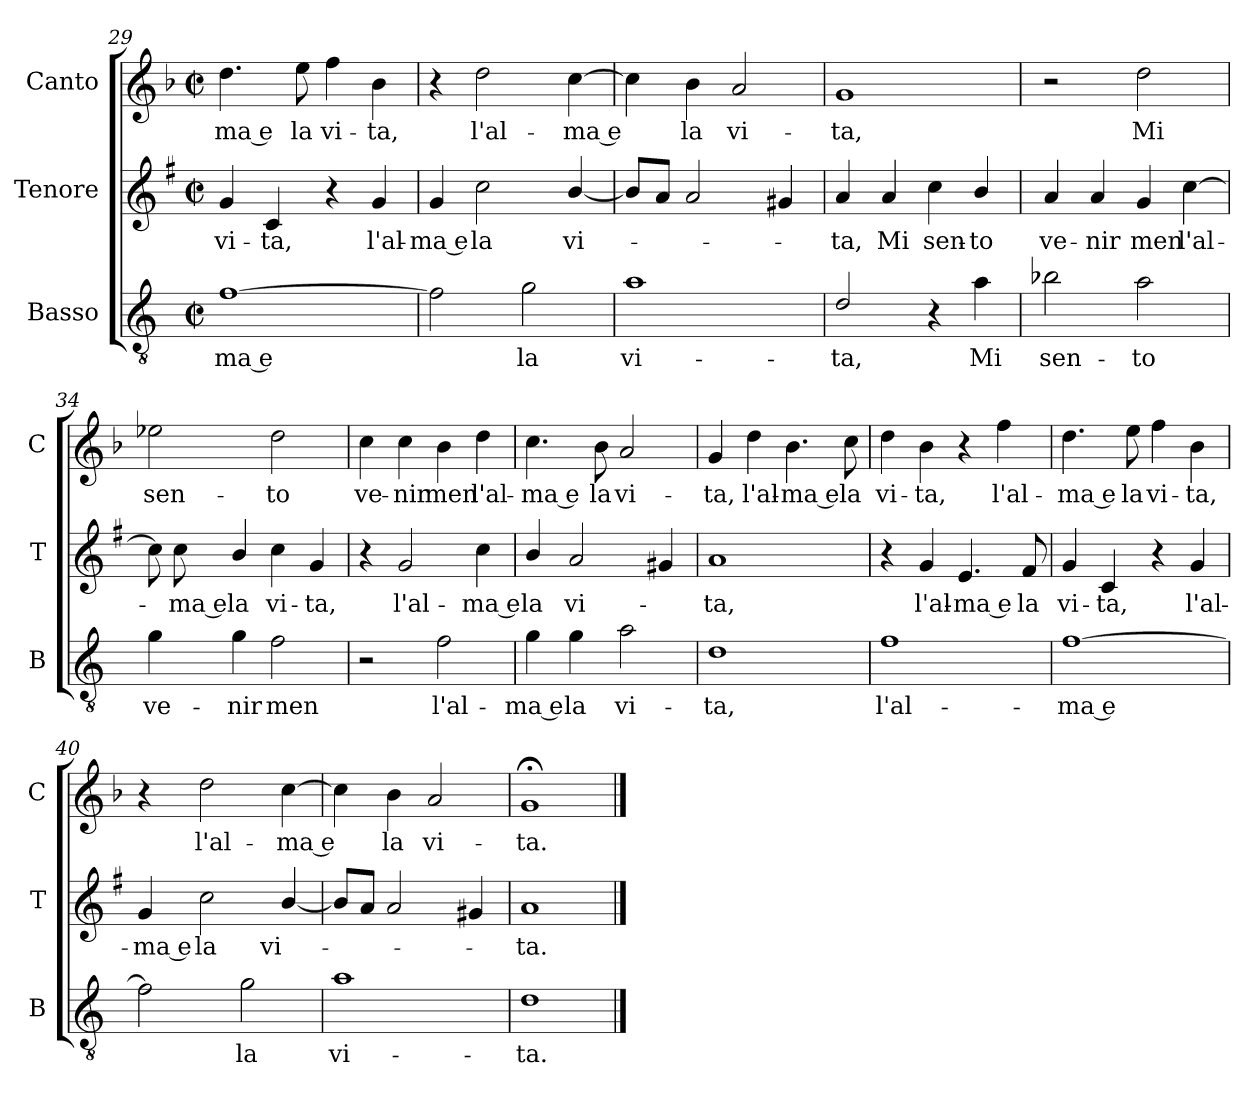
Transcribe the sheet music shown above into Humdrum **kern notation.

**kern	**text	**kern	**text	**kern	**text
*part3	*part3	*part2	*part2	*part1	*part1
*staff3	*staff3	*staff2	*staff2	*staff1	*staff1
*I"Basso	*	*I"Tenore	*	*I"Canto	*
*I'B	*	*I'T	*	*I'C	*
*clefGv2	*	*clefG2	*	*clefG2	*
*ITrd4c7	*	*ITrd1c2	*	*	*
*k[b-]	*	*k[b-]	*	*k[b-]	*
*F:	*	*F:	*	*F:	*
*M2/2	*	*M2/2	*	*M2/2	*
*met(c|)	*	*met(c|)	*	*met(c|)	*
=29	=29	=29	=29	=29	=29
!	!LO:LY:b	!	!LO:LY:b	!	!LO:LY:b
[1B-	-ma e	4f/	vi-	4.dd\	-ma e
!	!	!	!LO:LY:b	!	!
.	.	4B-/	-ta,	.	.
!	!	!	!	!	!LO:LY:b
.	.	.	.	8ee\	la
!	!	!	!	!	!LO:LY:b
.	.	4r	.	4ff\	vi-
!	!	!	!LO:LY:b	!	!LO:LY:b
.	.	4f/	l'al-	4b-\	-ta,
=30	=30	=30	=30	=30	=30
!	!	!	!LO:LY:b	!	!
2B-\]	.	4f/	-ma e	4r	.
!	!	!	!LO:LY:b	!	!LO:LY:b
.	.	2b-\	la	2dd\	l'al-
!	!LO:LY:b	!	!	!	!
2c\	la	.	.	.	.
!	!	!	!LO:LY:b	!	!LO:LY:b
.	.	[4a/	vi-	[4cc\	-ma e
=31	=31	=31	=31	=31	=31
!	!LO:LY:b	!	!	!	!
1d	vi-	8a/L]	.	4cc\]	.
.	.	8g/J	.	.	.
!	!	!	!	!	!LO:LY:b
.	.	2g/	.	4b-\	la
!	!	!	!	!	!LO:LY:b
.	.	.	.	2a/	vi-
.	.	4f#X/	.	.	.
!!LO:LB:g=z
=32	=32	=32	=32	=32	=32
!	!LO:LY:b	!	!LO:LY:b	!	!LO:LY:b
2G/	-ta,	4g/	-ta,	1g	-ta,
!	!	!	!LO:LY:b	!	!
.	.	4g/	Mi	.	.
!	!	!	!LO:LY:b	!	!
4r	.	4b-\	sen-	.	.
!	!LO:LY:b	!	!LO:LY:b	!	!
4d\	Mi	4a/	-to	.	.
=33	=33	=33	=33	=33	=33
!	!LO:LY:b	!	!LO:LY:b	!	!
2e-X\	sen-	4g/	ve-	2r	.
!	!	!	!LO:LY:b	!	!
.	.	4g/	-nir	.	.
!	!LO:LY:b	!	!LO:LY:b	!	!LO:LY:b
2d\	-to	4f/	men	2dd\	Mi
!	!	!	!LO:LY:b	!	!
.	.	[4b-\	l'al-	.	.
=34	=34	=34	=34	=34	=34
!	!LO:LY:b	!	!	!	!LO:LY:b
4c\	ve-	8b-\]	.	2ee-X\	sen-
!	!	!	!LO:LY:b	!	!
.	.	8b-\	-ma e	.	.
!	!LO:LY:b	!	!LO:LY:b	!	!
4c\	-nir	4a/	la	.	.
!	!LO:LY:b	!	!LO:LY:b	!	!LO:LY:b
2B-\	men	4b-\	vi-	2dd\	-to
!	!	!	!LO:LY:b	!	!
.	.	4f/	-ta,	.	.
=35	=35	=35	=35	=35	=35
!	!	!	!	!	!LO:LY:b
2r	.	4r	.	4cc\	ve-
!	!	!	!LO:LY:b	!	!LO:LY:b
.	.	2f/	l'al-	4cc\	-nir
!	!LO:LY:b	!	!	!	!LO:LY:b
2B-\	l'al-	.	.	4b-\	men
!	!	!	!LO:LY:b	!	!LO:LY:b
.	.	4b-\	-ma e	4dd\	l'al-
=36	=36	=36	=36	=36	=36
!	!LO:LY:b	!	!LO:LY:b	!	!LO:LY:b
4c\	-ma e	4a/	la	4.cc\	-ma e
!	!LO:LY:b	!	!LO:LY:b	!	!
4c\	la	2g/	vi-	.	.
!	!	!	!	!	!LO:LY:b
.	.	.	.	8b-\	la
!	!LO:LY:b	!	!	!	!LO:LY:b
2d\	vi-	.	.	2a/	vi-
.	.	4f#X/	.	.	.
!!LO:PB:g=z
=37	=37	=37	=37	=37	=37
!	!LO:LY:b	!	!LO:LY:b	!	!LO:LY:b
1G	-ta,	1g	-ta,	4g/	-ta,
!	!	!	!	!	!LO:LY:b
.	.	.	.	4dd\	l'al-
!	!	!	!	!	!LO:LY:b
.	.	.	.	4.b-\	-ma e
!	!	!	!	!	!LO:LY:b
.	.	.	.	8cc\	la
=38	=38	=38	=38	=38	=38
!	!LO:LY:b	!	!	!	!LO:LY:b
1B-	l'al-	4r	.	4dd\	vi-
!	!	!	!LO:LY:b	!	!LO:LY:b
.	.	4f/	l'al-	4b-\	-ta,
!	!	!	!LO:LY:b	!	!
.	.	4.d/	-ma e	4r	.
!	!	!	!	!	!LO:LY:b
.	.	.	.	4ff\	l'al-
!	!	!	!LO:LY:b	!	!
.	.	8e/	la	.	.
=39	=39	=39	=39	=39	=39
!	!LO:LY:b	!	!LO:LY:b	!	!LO:LY:b
[1B-	-ma e	4f/	vi-	4.dd\	-ma e
!	!	!	!LO:LY:b	!	!
.	.	4B-/	-ta,	.	.
!	!	!	!	!	!LO:LY:b
.	.	.	.	8ee\	la
!	!	!	!	!	!LO:LY:b
.	.	4r	.	4ff\	vi-
!	!	!	!LO:LY:b	!	!LO:LY:b
.	.	4f/	l'al-	4b-\	-ta,
=40	=40	=40	=40	=40	=40
!	!	!	!LO:LY:b	!	!
2B-\]	.	4f/	-ma e	4r	.
!	!	!	!LO:LY:b	!	!LO:LY:b
.	.	2b-\	la	2dd\	l'al-
!	!LO:LY:b	!	!	!	!
2c\	la	.	.	.	.
!	!	!	!LO:LY:b	!	!LO:LY:b
.	.	[4a/	vi-	[4cc\	-ma e
=41	=41	=41	=41	=41	=41
!	!LO:LY:b	!	!	!	!
1d	vi-	8a/L]	.	4cc\]	.
.	.	8g/J	.	.	.
!	!	!	!	!	!LO:LY:b
.	.	2g/	.	4b-\	la
!	!	!	!	!	!LO:LY:b
.	.	.	.	2a/	vi-
.	.	4f#X/	.	.	.
=42	=42	=42	=42	=42	=42
!	!LO:LY:b	!	!LO:LY:b	!	!LO:LY:b
1G	-ta.	1g	-ta.	1g;<	-ta.
==	==	==	==	==	==
*-	*-	*-	*-	*-	*-
